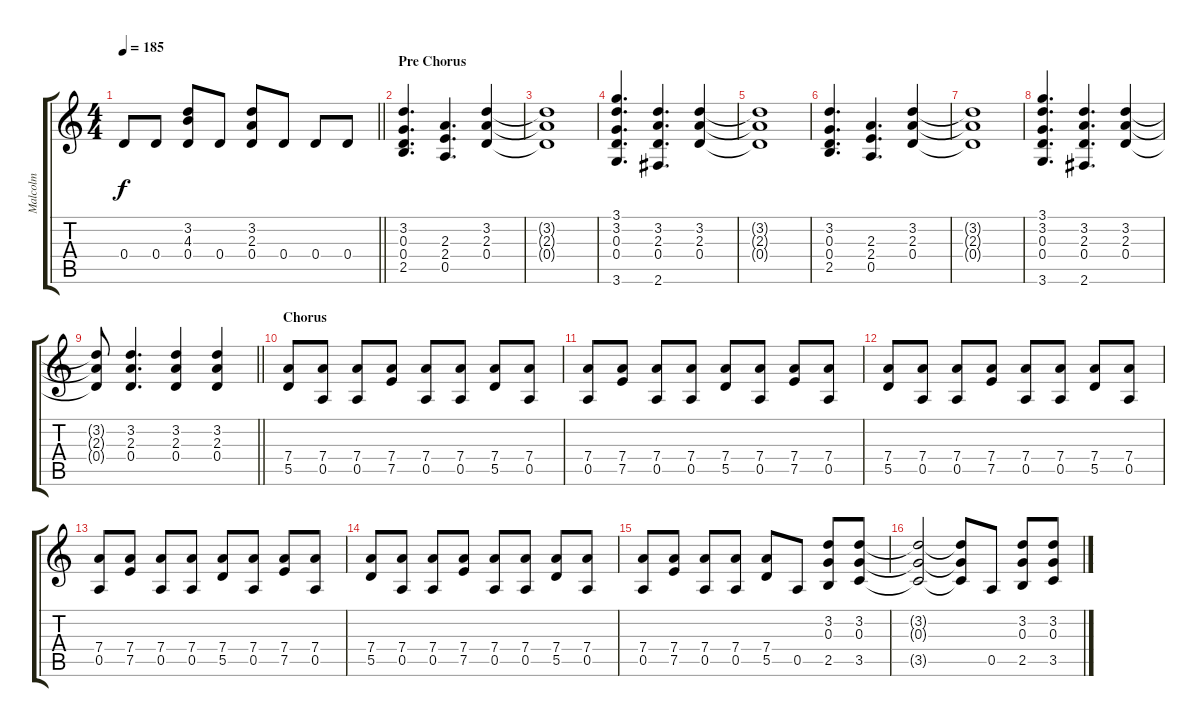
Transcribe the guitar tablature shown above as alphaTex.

\track ("Malcolm" "Malcolm") {mute instrument overdrivenguitar}
\staff {score tabs}
\tuning (E4 B3 G3 D3 A2 E2) {hide}
\ts (4 4)
\tempo 185
\clef g2
\barLineRight lightlight
\ks c
0.4.8{dy f} 0.4.8 (3.2 4.3 0.4).8 0.4.8 (3.2 2.3 0.4).8 0.4.8 0.4.8 0.4.8 |
\section ("" "Pre Chorus")
(3.2 0.3 0.4 2.5).4{d} (2.3 2.4 0.5).4{d} (3.2 2.3 0.4).4 |
(3.2{t} 2.3{t} 0.4{t}).1 |
(3.1 3.2 0.3 0.4 3.6).4{d} (3.2 2.3 0.4 2.6).4{d} (3.2 2.3 0.4).4 |
(3.2{t} 2.3{t} 0.4{t}).1 |
(3.2 0.3 0.4 2.5).4{d} (2.3 2.4 0.5).4{d} (3.2 2.3 0.4).4 |
(3.2{t} 2.3{t} 0.4{t}).1 |
(3.1 3.2 0.3 0.4 3.6).4{d} (3.2 2.3 0.4 2.6).4{d} (3.2 2.3 0.4).4 |
\barLineRight lightlight
(3.2{t} 2.3{t} 0.4{t}).8 (3.2 2.3 0.4).4{d} (3.2 2.3 0.4).4 (3.2 2.3 0.4).4 |
\section ("" "Chorus")
(7.4 5.5).8 (7.4 0.5).8 (7.4 0.5).8 (7.4 7.5).8 (7.4 0.5).8 (7.4 0.5).8 (7.4 5.5).8 (7.4 0.5).8 |
(7.4 0.5).8 (7.4 7.5).8 (7.4 0.5).8 (7.4 0.5).8 (7.4 5.5).8 (7.4 0.5).8 (7.4 7.5).8 (7.4 0.5).8 |
(7.4 5.5).8 (7.4 0.5).8 (7.4 0.5).8 (7.4 7.5).8 (7.4 0.5).8 (7.4 0.5).8 (7.4 5.5).8 (7.4 0.5).8 |
(7.4 0.5).8 (7.4 7.5).8 (7.4 0.5).8 (7.4 0.5).8 (7.4 5.5).8 (7.4 0.5).8 (7.4 7.5).8 (7.4 0.5).8 |
(7.4 5.5).8 (7.4 0.5).8 (7.4 0.5).8 (7.4 7.5).8 (7.4 0.5).8 (7.4 0.5).8 (7.4 5.5).8 (7.4 0.5).8 |
(7.4 0.5).8 (7.4 7.5).8 (7.4 0.5).8 (7.4 0.5).8 (7.4 5.5).8 0.5.8 (3.2 0.3 2.5).8 (3.2 0.3 3.5).8 |
(3.2{t} 0.3{t} 3.5{t}).2 (3.2{t} 0.3{t} 3.5{t}).8 0.5.8 (3.2 0.3 2.5).8 (3.2 0.3 3.5).8
